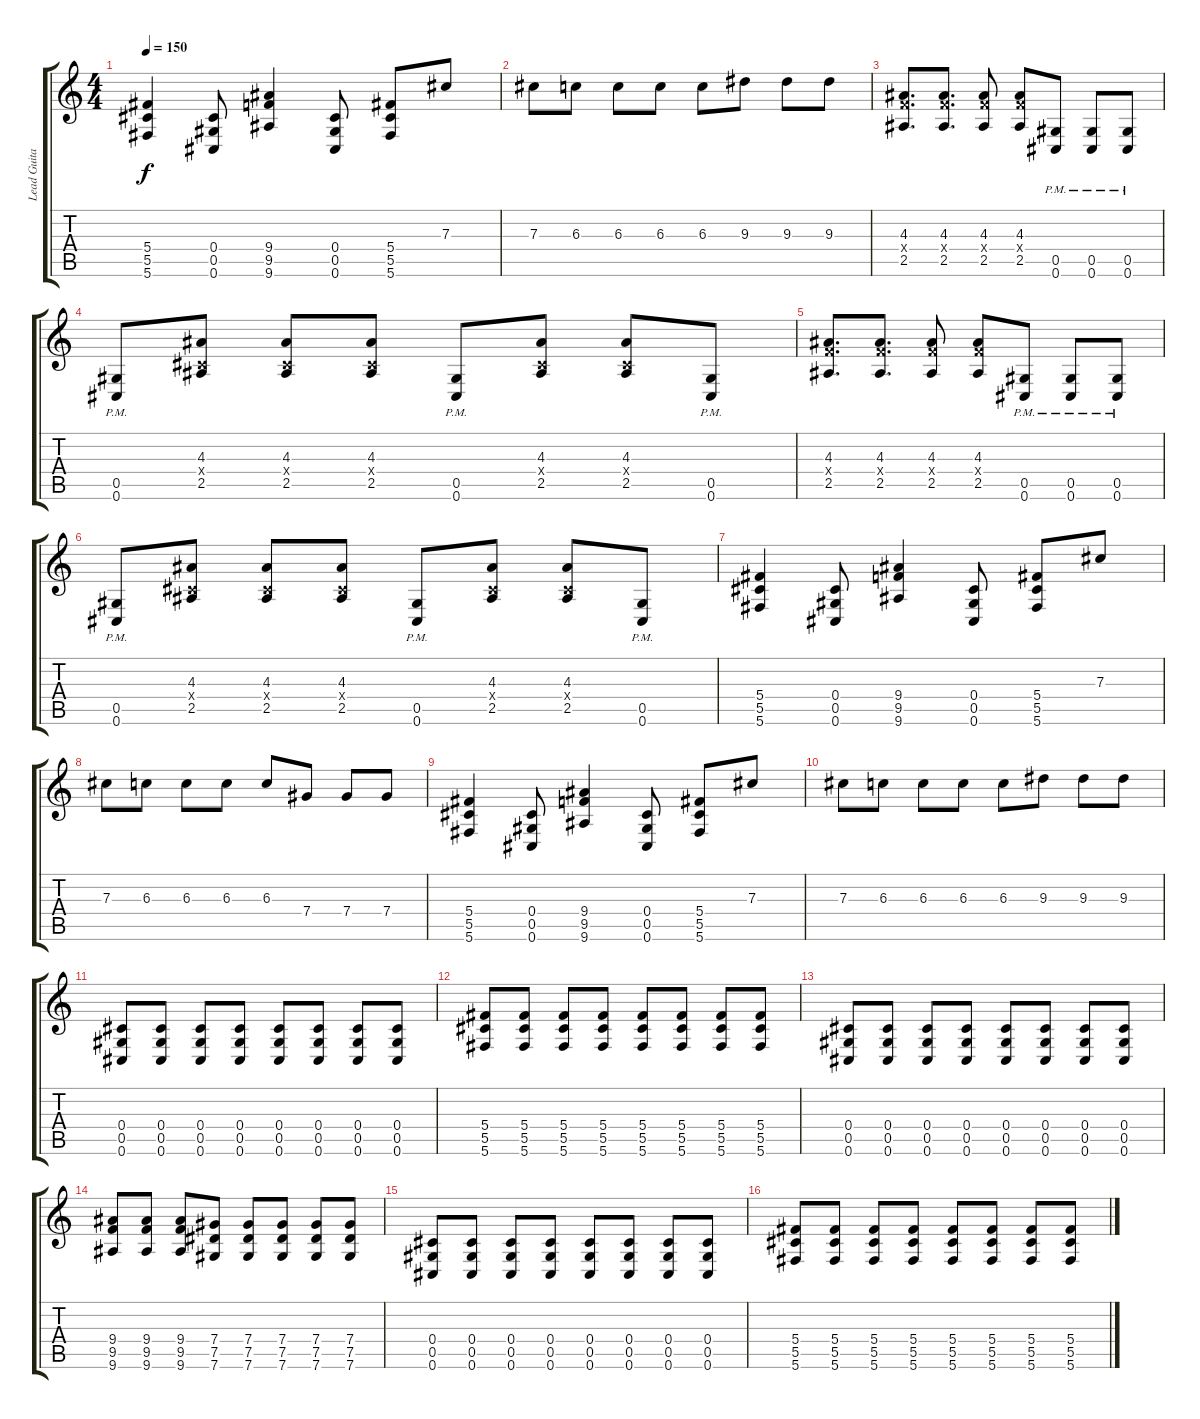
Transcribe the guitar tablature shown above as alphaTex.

\track ("Lead Guitar" "Lead Guita") {instrument distortionguitar}
\staff {score tabs}
\tuning (Eb4 Bb3 Gb3 Db3 Ab2 Db2) {hide}
\ts (4 4)
\tempo 150
\clef g2
\ks c
(5.4 5.5 5.6).4{dy f} (0.4 0.5 0.6).8 (9.4 9.5 9.6).4 (0.4 0.5 0.6).8 (5.4 5.5 5.6).8 7.3.8 |
7.3.8 6.3.8 6.3.8 6.3.8 6.3.8 9.3.8 9.3.8 9.3.8 |
(4.3 4.4{x} 2.5).8{d} (4.3 4.4{x} 2.5).8{d} (4.3 4.4{x} 2.5).8 (4.3 4.4{x} 2.5).8 (0.5{pm} 0.6{pm}).8 (0.5{pm} 0.6{pm}).8 (0.5{pm} 0.6{pm}).8 |
(0.5{pm} 0.6{pm}).8 (4.3 0.4{x} 2.5).8 (4.3 0.4{x} 2.5).8 (4.3 0.4{x} 2.5).8 (0.5{pm} 0.6{pm}).8 (4.3 0.4{x} 2.5).8 (4.3 0.4{x} 2.5).8 (0.5{pm} 0.6{pm}).8 |
(4.3 4.4{x} 2.5).8{d} (4.3 4.4{x} 2.5).8{d} (4.3 4.4{x} 2.5).8 (4.3 4.4{x} 2.5).8 (0.5{pm} 0.6{pm}).8 (0.5{pm} 0.6{pm}).8 (0.5{pm} 0.6{pm}).8 |
(0.5{pm} 0.6{pm}).8 (4.3 0.4{x} 2.5).8 (4.3 0.4{x} 2.5).8 (4.3 0.4{x} 2.5).8 (0.5{pm} 0.6{pm}).8 (4.3 0.4{x} 2.5).8 (4.3 0.4{x} 2.5).8 (0.5{pm} 0.6{pm}).8 |
(5.4 5.5 5.6).4 (0.4 0.5 0.6).8 (9.4 9.5 9.6).4 (0.4 0.5 0.6).8 (5.4 5.5 5.6).8 7.3.8 |
7.3.8 6.3.8 6.3.8 6.3.8 6.3.8 7.4.8 7.4.8 7.4.8 |
(5.4 5.5 5.6).4 (0.4 0.5 0.6).8 (9.4 9.5 9.6).4 (0.4 0.5 0.6).8 (5.4 5.5 5.6).8 7.3.8 |
7.3.8 6.3.8 6.3.8 6.3.8 6.3.8 9.3.8 9.3.8 9.3.8 |
(0.4 0.5 0.6).8 (0.4 0.5 0.6).8 (0.4 0.5 0.6).8 (0.4 0.5 0.6).8 (0.4 0.5 0.6).8 (0.4 0.5 0.6).8 (0.4 0.5 0.6).8 (0.4 0.5 0.6).8 |
(5.4 5.5 5.6).8 (5.4 5.5 5.6).8 (5.4 5.5 5.6).8 (5.4 5.5 5.6).8 (5.4 5.5 5.6).8 (5.4 5.5 5.6).8 (5.4 5.5 5.6).8 (5.4 5.5 5.6).8 |
(0.4 0.5 0.6).8 (0.4 0.5 0.6).8 (0.4 0.5 0.6).8 (0.4 0.5 0.6).8 (0.4 0.5 0.6).8 (0.4 0.5 0.6).8 (0.4 0.5 0.6).8 (0.4 0.5 0.6).8 |
(9.4 9.5 9.6).8 (9.4 9.5 9.6).8 (9.4 9.5 9.6).8 (7.4 7.5 7.6).8 (7.4 7.5 7.6).8 (7.4 7.5 7.6).8 (7.4 7.5 7.6).8 (7.4 7.5 7.6).8 |
(0.4 0.5 0.6).8 (0.4 0.5 0.6).8 (0.4 0.5 0.6).8 (0.4 0.5 0.6).8 (0.4 0.5 0.6).8 (0.4 0.5 0.6).8 (0.4 0.5 0.6).8 (0.4 0.5 0.6).8 |
(5.4 5.5 5.6).8 (5.4 5.5 5.6).8 (5.4 5.5 5.6).8 (5.4 5.5 5.6).8 (5.4 5.5 5.6).8 (5.4 5.5 5.6).8 (5.4 5.5 5.6).8 (5.4 5.5 5.6).8
